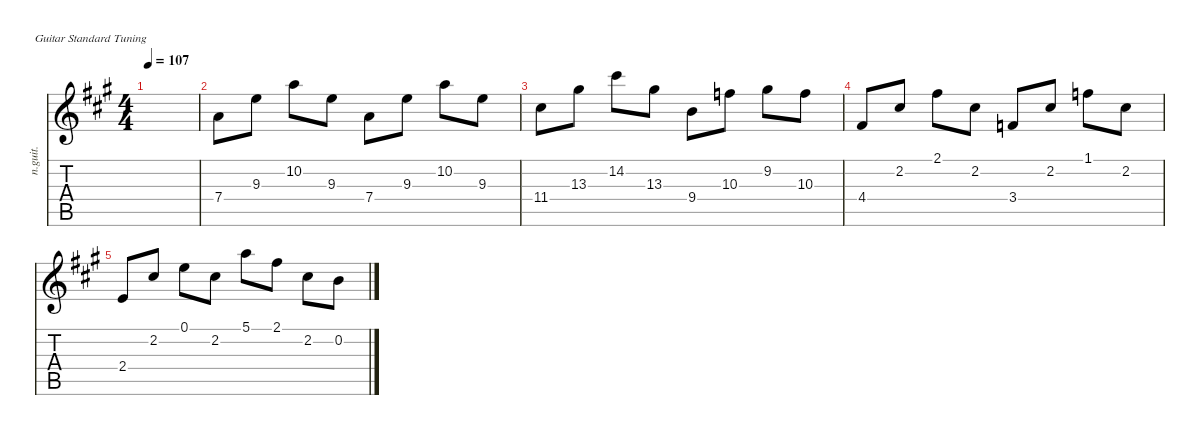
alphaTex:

\defaultSystemsLayout 4
\hideDynamics
\bracketExtendMode nobrackets
\track ("Nylon Guitar" "n.guit.") {instrument acousticguitarnylon}
\staff {score tabs}
\tuning (E4 B3 G3 D3 A2 E2)
\ts (4 4)
\tempo 107
\clef g2
\ks a
|
7.4{acc forcenatural}.8{beam Down} 9.3{acc forcenatural}.8{beam Down} 10.2{acc forcenatural}.8{beam Down} 9.3{acc forcenatural}.8{beam Down} 7.4{acc forcenatural}.8{beam Down} 9.3{acc forcenatural}.8{beam Down} 10.2{acc forcenatural}.8{beam Down} 9.3{acc forcenatural}.8{beam Down} |
11.4{acc #}.8{beam Down} 13.3{acc #}.8{beam Down} 14.2{acc #}.8{beam Down} 13.3{acc #}.8{beam Down} 9.4{acc forcenatural}.8{beam Down} 10.3{acc forcenatural}.8{beam Down} 9.2{acc #}.8{beam Down} 10.3{acc forcenatural}.8{beam Down} |
4.4{acc #}.8{beam Up} 2.2{acc #}.8{beam Up} 2.1{acc #}.8{beam Down} 2.2{acc #}.8{beam Down} 3.4{acc forcenatural}.8{beam Up} 2.2{acc #}.8{beam Up} 1.1{acc forcenatural}.8{beam Down} 2.2{acc #}.8{beam Down} |
2.4{acc forcenatural}.8{beam Up} 2.2{acc #}.8{beam Up} 0.1{acc forcenatural}.8{beam Down} 2.2{acc #}.8{beam Down} 5.1{acc forcenatural}.8{beam Down} 2.1{acc #}.8{beam Down} 2.2{acc #}.8{beam Down} 0.2{acc forcenatural}.8{beam Down}
